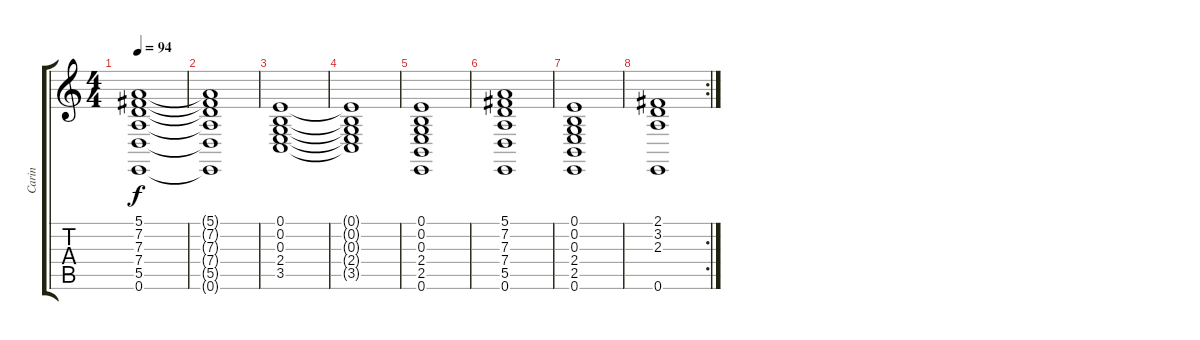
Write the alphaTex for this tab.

\track ("Carin" "Carin") {instrument drawbarorgan}
\staff {score tabs}
\tuning (E4 B3 G3 D3 A2 E2) {hide}
\ts (4 4)
\tempo 94
\clef g2
\ks c
(5.1 7.2 7.3 7.4 5.5 0.6).1{dy f} |
(5.1{t} 7.2{t} 7.3{t} 7.4{t} 5.5{t} 0.6{t}).1 |
(0.1 0.2 0.3 2.4 3.5).1 |
(0.1{t} 0.2{t} 0.3{t} 2.4{t} 3.5{t}).1 |
(0.1 0.2 0.3 2.4 2.5 0.6).1 |
(5.1 7.2 7.3 7.4 5.5 0.6).1 |
(0.1 0.2 0.3 2.4 2.5 0.6).1 |
\rc 2
(2.1 3.2 2.3 0.6).1
